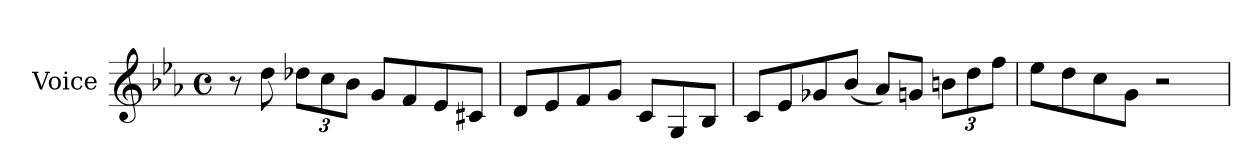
**kern
*part1
*staff1
*I"Voice
*I'Voice
*clefG2
*k[b-e-a-]
*M4/4
*met(c)
=1
8r
8dd\
12dd-X\L
12cc\
12b-\J
8g/L
8f/
8e-/
8c#X/J
=2
8d/L
8e-/
8f/
8g/J
8c/L
8G/
8B-/J
=3
8c/L
8e-/
8g-X/
(>8b-/J
8a-/L)
8gn/J
12bn\L
12dd\
12ff\J
=4
8ee-\L
8dd\
8cc\
8g\J
2rcc
=
*-
